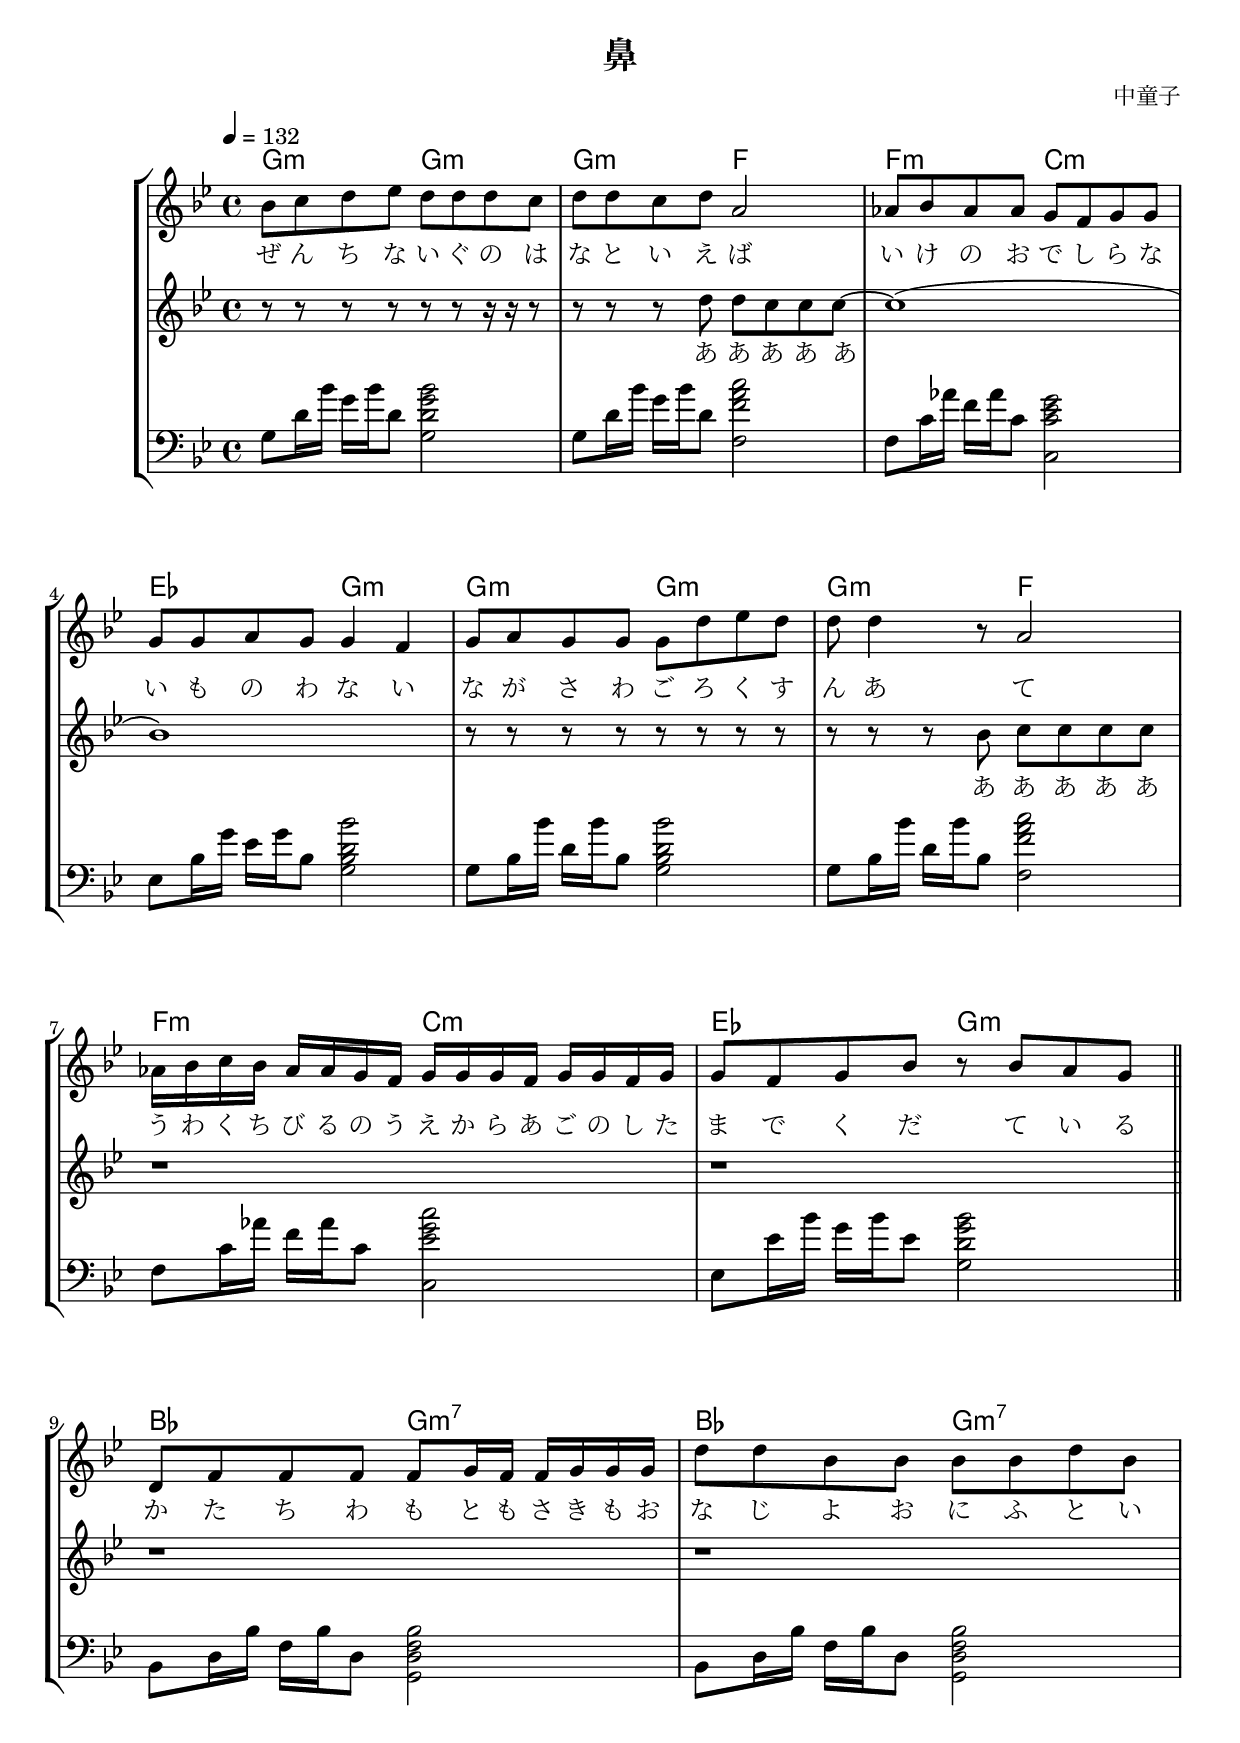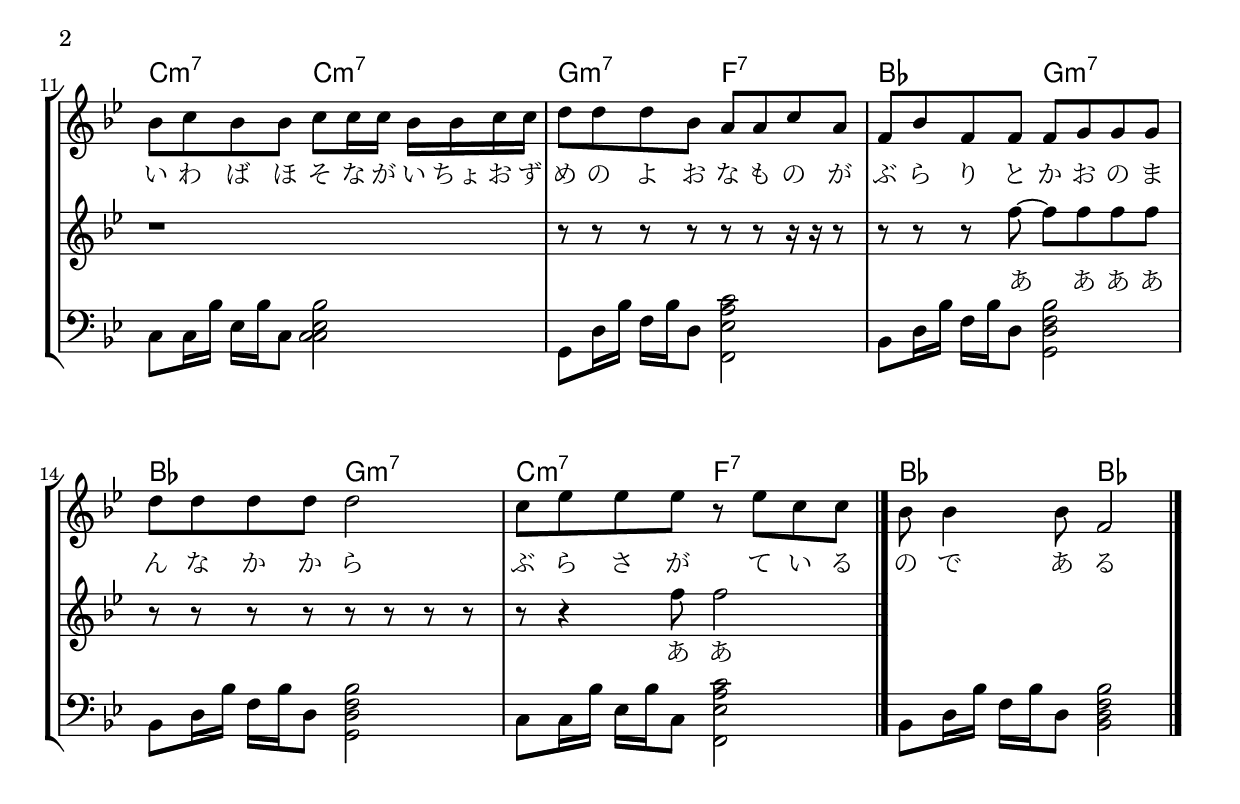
\version "2.12.1"

\header {
	title = \markup {鼻}
	composer = \markup \center-column {中童子}
}

harmony = \chordmode {
	g2:m g:m g:m f f:m c:m es g:m g:m g:m g:m f f:m c:m es g:m 

	bes g:min7 bes g:min7 c:min7 c:min7 g:min7 f:7 bes g:min7 bes g:min7 c:min7 f:7 bes bes 
}

melody = {
	\set Staff.midiInstrument = #"mmi0.38"
		\key bes \major
	\tempo 4 = 132
bes'8  c''8  d''8  es''8  d''8  d''8  d''8  c''8 
	d''8  d''8  c''8  d''8  a'2 
	as'8  bes'8  as'8  as'8  g'8  f'8  g'8  g'8 
	g'8  g'8  a'8  g'8  g'4  f'4 
	g'8  a'8  g'8  g'8  g'8  d''8  es''8  d''8 
	d''8  d''4  r8  a'2 
	as'16  bes'16  c''16  bes'16  as'16  as'16  g'16  f'16  g'16  g'16  g'16  f'16  g'16  g'16  f'16  g'16 
	g'8  f'8  g'8  bes'8  r8  bes'8  a'8  g'8
	\set Staff.midiInstrument = #"mmi0.38"
	d'8  f'8  f'8  f'8  f'8  g'16  f'16  f'16  g'16  g'16  g'16 
	d''8  d''8  bes'8  bes'8  bes'8  bes'8  d''8  bes'8 
	bes'8  c''8  bes'8  bes'8  c''8  c''16  c''16  bes'16  bes'16  c''16  c''16 
	d''8  d''8  d''8  bes'8  a'8  a'8  c''8  a'8 
	f'8  bes'8  f'8  f'8  f'8  g'8  g'8  g'8 
	d''8  d''8  d''8  d''8  d''2 
	c''8  es''8  es''8  es''8  r8  es''8  c''8  c''8 
	bes'8  bes'4  bes'8  f'2
	\bar "|."
}

words = \lyricmode {
	ぜ  ん  ち  な  い  ぐ  の  は  な  と  い  え  ば  い  け  の  お  で  し  ら  な  い  も  の  わ  な  い  な  が  さ  わ  ご  ろ  く  す  ん  あ  て  う  わ  く  ち  び  る  の  う  え  か  ら  あ  ご  の  し  た  ま  で  く  だ  て  い  る  
	か  た  ち  わ  も  と  も  さ  き  も  お  な  じ  よ  お  に  ふ  と  い  い  わ  ば  ほ  そ  な  が  い  ちょ  お  ず  め  の  よ  お  な  も  の  が  ぶ  ら  り  と  か  お  の  ま  ん  な  か  か  ら  ぶ  ら  さ  が  て  い  る  の  で  あ  る  
}

secondmelody = {
	\set Staff.midiInstrument = #"fss0.42"
		\key bes \major
	\tempo 4 = 132
r8  r8  r8  r8  r8  r8  r16  r16  r8 
	r8  r8  r8  d''8  d''8  c''8  c''8  c''8~ 
	c''1 
	 (bes'1) 
	r8  r8  r8  r8  r8  r8  r8  r8 
	r8  r8  r8  bes'8  c''8  c''8  c''8  c''8
	r1 r1 	\set Staff.midiInstrument = #"fss0.42"
	r1
 ~ 
	r1~ 
	r1~ 
	r8  r8  r8  r8  r8  r8  r16  r16  r8 
	r8  r8  r8  f''8  f''8  f''8  f''8  f''8 
	r8  r8  r8  r8  r8  r8  r8  r8 
	r8  r4  f''8  f''2
	\bar "|."
}

secondwords = \lyricmode {
	あ  あ  あ  あ  あ  あ  あ  あ  あ  あ  
	あ  あ  あ  あ  あ  あ  る  
}

tempochange = {
	\tempo 4 = 132
	r1 | r1 | r1 | r1 | r1 | r1 | r1 | r1 \bar "||"
	\tempo 4 = 132
	r1 | r1 | r1 | r1 | r1 | r1 | r1 | r1 \bar "|."
}

mainacc = {
	\clef bass
	\set Staff.midiInstrument = #"Celesta"
	\key bes \major
	\tempo 4 = 132
	g8 d'16 bes' g' bes' d'8
	<g d' g' bes'>2
	g8 d'16 bes' g' bes' d'8
	<f f' a' c''>2
	f8 c'16 as' f' as' c'8
	<c c' es' g'>2
	es8 bes16 g' es' g' bes8
	<g bes d' bes'>2
	g8 bes16 bes' d' bes' bes8
	<g bes d' bes'>2
	g8 bes16 bes' d' bes' bes8
	<f f' a' c''>2
	f8 c'16 as' f' as' c'8
	<c es' g' c''>2
	es8 es'16 bes' g' bes' es'8
	<g d' g' bes'>2
	\bar "||"

	\set Staff.midiInstrument = #"Celesta"
	bes,8 d16 bes f bes d8
	<g, d f bes>2
	bes,8 d16 bes f bes d8
	<g, d f bes>2
	c8 c16 bes es bes c8
	<c c es bes>2
	g,8 d16 bes f bes d8
	<f, es a c'>2
	bes,8 d16 bes f bes d8
	<g, d f bes>2
	bes,8 d16 bes f bes d8
	<g, d f bes>2
	c8 c16 bes es bes c8
	<f, es a c'>2
	bes,8 d16 bes f bes d8
	<bes, d f bes>2
	\bar "|."
}

subacc = {
	\clef bass
	\set Staff.midiInstrument = #"String Ensemble 1"
	\key bes \major
	\tempo 4 = 132
	g8 bes' g' bes'
	g8 bes' g' bes'
	g8 bes' g' bes'
	f8 c'' a' c''
	f8 as' f' as'
	c8 g' es' g'
	es8 g' es' g'
	g8 bes' d' bes'
	g8 bes' d' bes'
	g8 bes' d' bes'
	g8 bes' d' bes'
	f8 c'' a' c''
	f8 as' f' as'
	c8 c'' g' c''
	es8 bes' g' bes'
	g8 bes' g' bes'
	\bar "||"

	\set Staff.midiInstrument = #"String Ensemble 1"
	bes,8 bes f bes
	g,8 bes f bes
	bes,8 bes f bes
	g,8 bes f bes
	c8 bes es bes
	c8 bes es bes
	g,8 bes f bes
	f,8 c' a c'
	bes,8 bes f bes
	g,8 bes f bes
	bes,8 bes f bes
	g,8 bes f bes
	c8 bes es bes
	f,8 c' a c'
	bes,8 bes f bes
	<bes, d f bes>2
	\bar "|."
}

percA = {
	\drummode {
	r1  |r2. hho4  |r1  |r2. hho4  |r1  |r2. hho4  |r1  |r2. hho4  \bar "||"
	r1  |r2. hho4  |r1  |r2. hho4  |r1  |r2. hho4  |r1  |r2. hho4  \bar "|."
	}
}

percB = {
	\drummode {
	r16 hhp16 hhp8 hhp16 hhp8 hhp2 r16  |r16 hhp16 hhp8 hhp16 hhp8 hhp2 r16  |r16 hhp16 hhp8 hhp16 hhp8 hhp2 r16  |r16 hhp16 hhp8 hhp16 hhp8 hhp2 r16  |r16 hhp16 hhp8 hhp16 hhp8 hhp2 r16  |r16 hhp16 hhp8 hhp16 hhp8 hhp2 r16  |r16 hhp16 hhp8 hhp16 hhp8 hhp2 r16  |r16 hhp16 hhp8 hhp16 hhp8 hhp2 hhp16  \bar "||"
	r16 hhp16 hhp8 hhp16 hhp8 hhp2 r16  |r16 hhp16 hhp8 hhp16 hhp8 hhp2 r16  |r16 hhp16 hhp8 hhp16 hhp8 hhp2 r16  |r16 hhp16 hhp8 hhp16 hhp8 hhp2 r16  |r16 hhp16 hhp8 hhp16 hhp8 hhp2 r16  |r16 hhp16 hhp8 hhp16 hhp8 hhp2 r16  |r16 hhp16 hhp8 hhp16 hhp8 hhp2 r16  |r16 hhp16 hhp8 hhp16 hhp8 hhp2 hhp16  \bar "|."
	}
}

percC = {
	\drummode {
	hh8. hh8. hh2 r8  |hh8. hh8. hh2 hh8  |hh8. hh8. hh2 r8  |hh8. hh8. hh2 hh8  |hh8. hh8. hh2 r8  |hh8. hh8. hh2 hh8  |hh8. hh8. hh2 r8  |hh8. hh8. hh4 hh4 hh8  \bar "||"
	hh8. hh8. hh2 r8  |hh8. hh8. hh2 hh8  |hh8. hh8. hh2 r8  |hh8. hh8. hh2 hh8  |hh8. hh8. hh2 r8  |hh8. hh8. hh2 hh8  |hh8. hh8. hh2 r8  |hh8. hh8. hh4 hh4 hh8  \bar "|."
	}
}

percD = {
	\drummode {
	r2 ss2  |r2 ss2  |r2 ss2  |r2 ss2  |r2 ss2  |r2 ss2  |r2 ss2  |r2 ss2  \bar "||"
	r2 ss2  |r2 ss2  |r2 ss2  |r2 ss2  |r2 ss2  |r2 ss2  |r2 ss2  |r2 ss2  \bar "|."
	}
}

percE = {
	\drummode {
	bd2 r8 bd4 bd8  |bd4. bd4 bd4 bd8  |bd2 r8 bd4 bd8  |bd4. bd4 bd4 bd8  |bd2 r8 bd4 bd8  |bd4. bd4 bd4 bd8  |bd2 r8 bd4 bd8  |bd4. bd4 bd4.  \bar "||"
	bd2 r8 bd4 bd8  |bd4. bd4 bd4 bd8  |bd2 r8 bd4 bd8  |bd4. bd4 bd4 bd8  |bd2 r8 bd4 bd8  |bd4. bd4 bd4 bd8  |bd2 r8 bd4 bd8  |bd4. bd4 bd4.  \bar "|."
	}
}

\score {
	<<
		\new StaffGroup <<
			\new ChordNames {\harmony}
			\new Voice = "melody" {\melody}
			\new Lyrics \lyricsto "melody" \words
			\new Voice = "secondmelody" {\secondmelody}
			\new Lyrics \lyricsto "secondmelody" \secondwords
			\new Staff = "mainacc" {\mainacc}
		>>
	>>
	\layout { }
}
